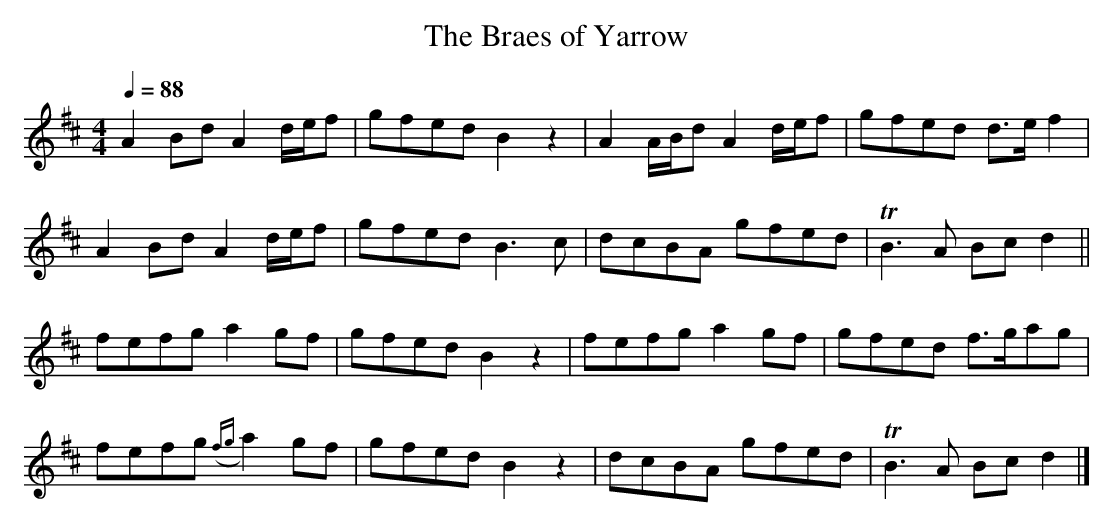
X:1
T:The Braes of Yarrow
M:4/4
L:1/8
Q:1/4=88
K:D
A2Bd      A2 d/e/f|gfed B2z2|A2 A/B/d A2 d/e/f| gfed d>ef2|
A2Bd      A2 d/e/f|gfed B3 c|dcBA     gfed    |TB3A  Bcd2||
fefg      a2 gf   |gfed B2z2|fefg     a2 gf   | gfed f>gag|
fefg ({fg}a2)gf   |gfed B2z2|dcBA     gfed    |TB3A  Bcd2|]
